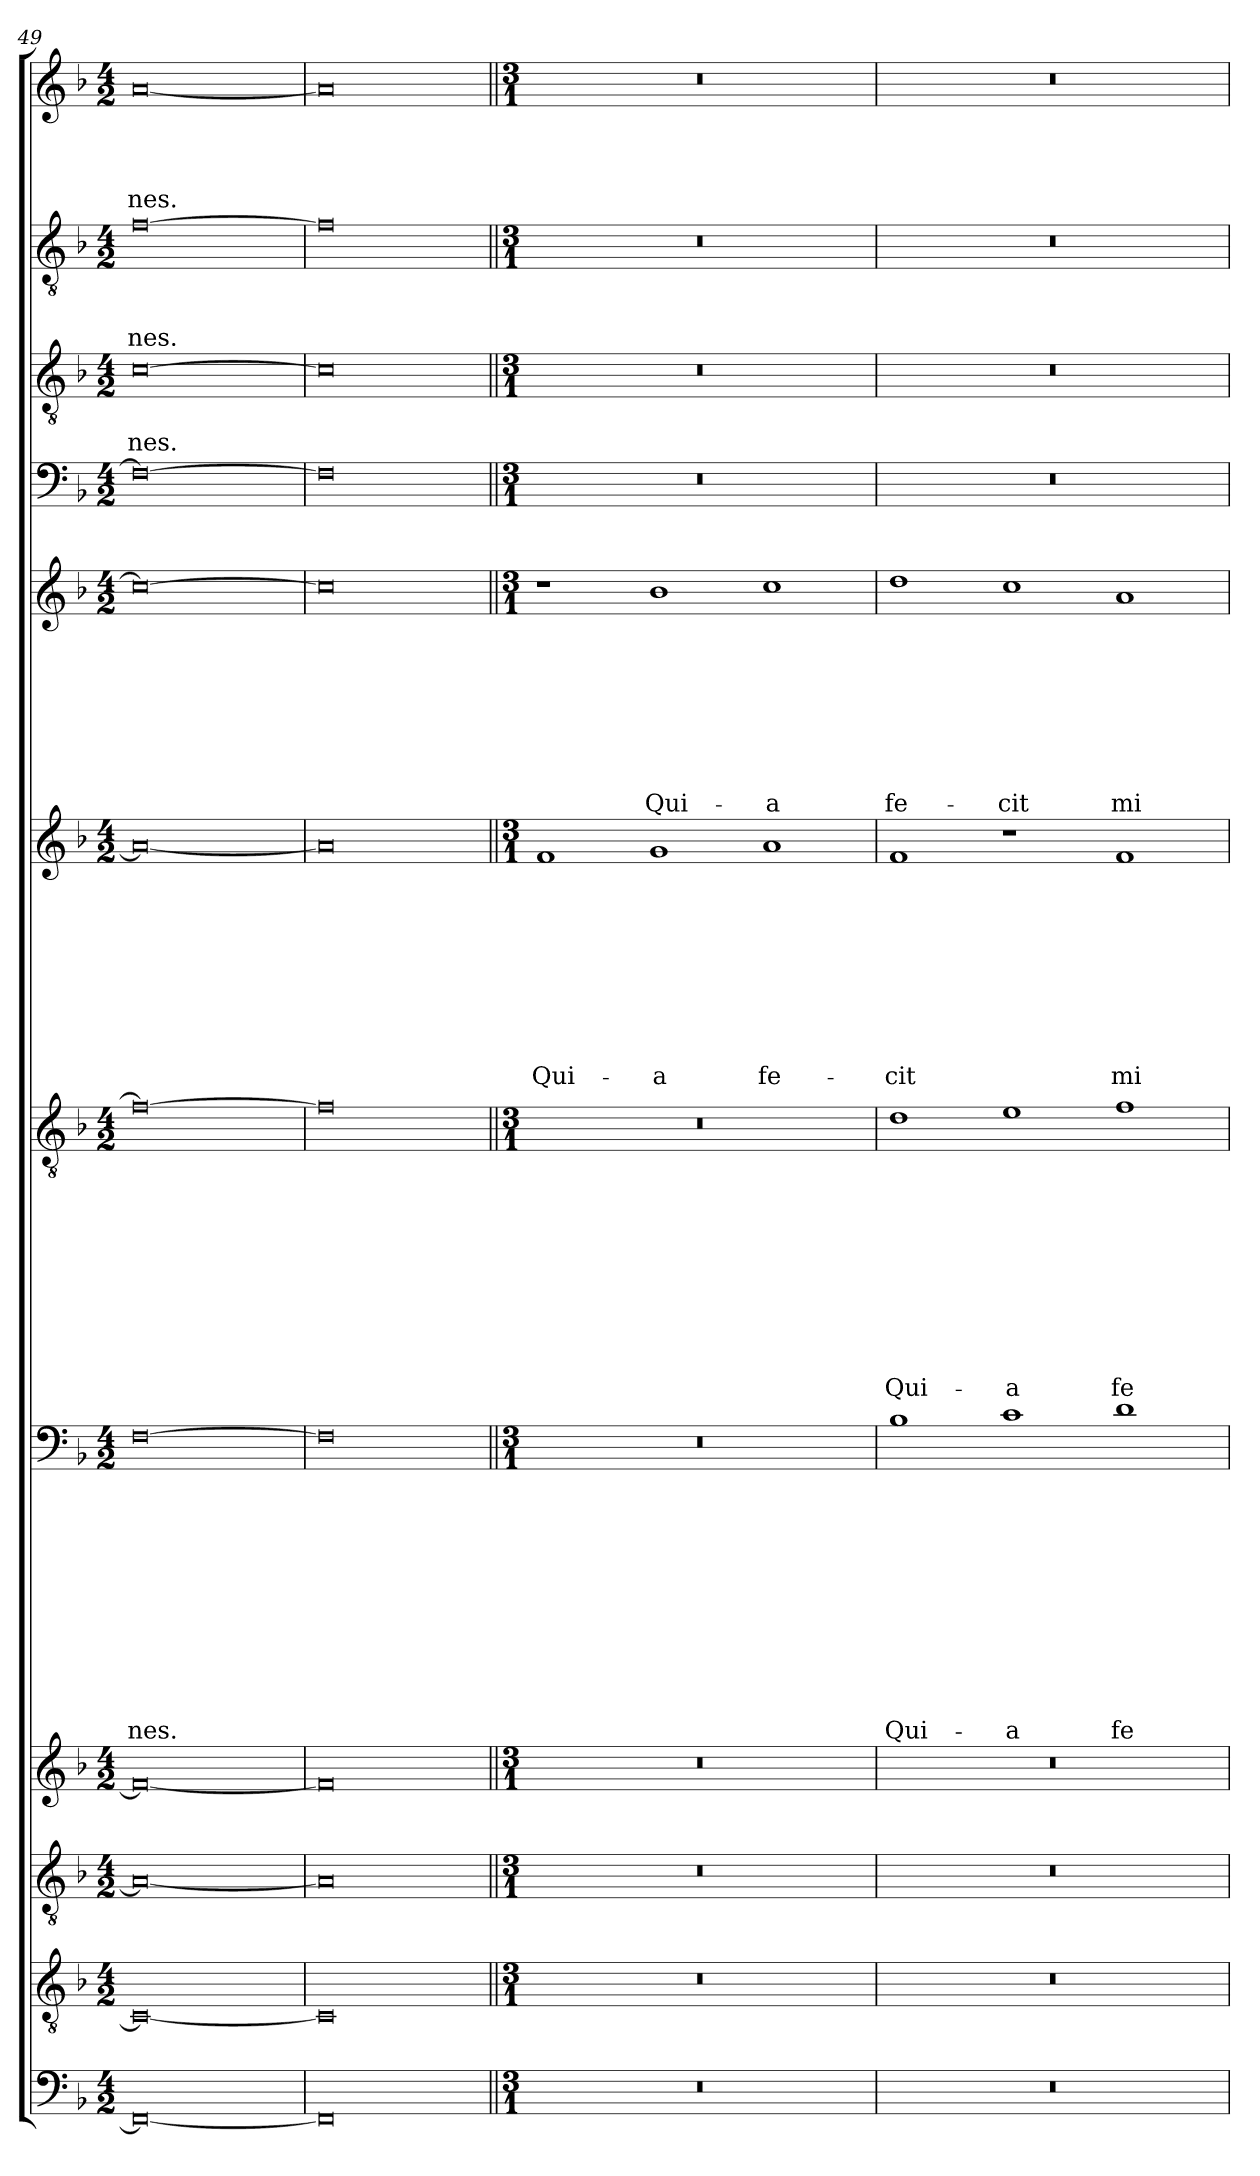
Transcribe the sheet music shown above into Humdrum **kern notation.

**kern	**kern	**kern	**kern	**kern	**text	**text	**text	**text	**text	**text	**text	**text	**text	**text	**text	**kern	**text	**text	**text	**text	**text	**text	**text	**text	**text	**text	**kern	**text	**text	**text	**text	**text	**text	**text	**text	**text	**kern	**text	**text	**text	**text	**text	**text	**text	**text	**kern	**kern	**text	**text	**kern	**text	**text	**text	**kern	**text	**text	**text	**text
*part12	*part11	*part10	*part9	*part8	*part8	*part8	*part8	*part8	*part8	*part8	*part8	*part8	*part8	*part8	*part8	*part7	*part7	*part7	*part7	*part7	*part7	*part7	*part7	*part7	*part7	*part7	*part6	*part6	*part6	*part6	*part6	*part6	*part6	*part6	*part6	*part6	*part5	*part5	*part5	*part5	*part5	*part5	*part5	*part5	*part5	*part4	*part3	*part3	*part3	*part2	*part2	*part2	*part2	*part1	*part1	*part1	*part1	*part1
*staff12	*staff11	*staff10	*staff9	*staff8	*staff8	*staff8	*staff8	*staff8	*staff8	*staff8	*staff8	*staff8	*staff8	*staff8	*staff8	*staff7	*staff7	*staff7	*staff7	*staff7	*staff7	*staff7	*staff7	*staff7	*staff7	*staff7	*staff6	*staff6	*staff6	*staff6	*staff6	*staff6	*staff6	*staff6	*staff6	*staff6	*staff5	*staff5	*staff5	*staff5	*staff5	*staff5	*staff5	*staff5	*staff5	*staff4	*staff3	*staff3	*staff3	*staff2	*staff2	*staff2	*staff2	*staff1	*staff1	*staff1	*staff1	*staff1
*clefF4	*clefGv2	*clefGv2	*clefG2	*clefF4	*	*	*	*	*	*	*	*	*	*	*	*clefGv2	*	*	*	*	*	*	*	*	*	*	*clefG2	*	*	*	*	*	*	*	*	*	*clefG2	*	*	*	*	*	*	*	*	*clefF4	*clefGv2	*	*	*clefGv2	*	*	*	*clefG2	*	*	*	*
*k[b-]	*k[b-]	*k[b-]	*k[b-]	*k[b-]	*	*	*	*	*	*	*	*	*	*	*	*k[b-]	*	*	*	*	*	*	*	*	*	*	*k[b-]	*	*	*	*	*	*	*	*	*	*k[b-]	*	*	*	*	*	*	*	*	*k[b-]	*k[b-]	*	*	*k[b-]	*	*	*	*k[b-]	*	*	*	*
*F:	*F:	*F:	*F:	*F:	*	*	*	*	*	*	*	*	*	*	*	*F:	*	*	*	*	*	*	*	*	*	*	*F:	*	*	*	*	*	*	*	*	*	*F:	*	*	*	*	*	*	*	*	*F:	*F:	*	*	*F:	*	*	*	*F:	*	*	*	*
*M4/2	*M4/2	*M4/2	*M4/2	*M4/2	*	*	*	*	*	*	*	*	*	*	*	*M4/2	*	*	*	*	*	*	*	*	*	*	*M4/2	*	*	*	*	*	*	*	*	*	*M4/2	*	*	*	*	*	*	*	*	*M4/2	*M4/2	*	*	*M4/2	*	*	*	*M4/2	*	*	*	*
=49	=49	=49	=49	=49	=49	=49	=49	=49	=49	=49	=49	=49	=49	=49	=49	=49	=49	=49	=49	=49	=49	=49	=49	=49	=49	=49	=49	=49	=49	=49	=49	=49	=49	=49	=49	=49	=49	=49	=49	=49	=49	=49	=49	=49	=49	=49	=49	=49	=49	=49	=49	=49	=49	=49	=49	=49	=49	=49
!	!	!	!	!	!	!	!	!	!	!	!	!	!	!	!LO:LY:b	!	!	!	!	!	!	!	!	!	!	!	!	!	!	!	!	!	!	!	!	!	!	!	!	!	!	!	!	!	!	!	!	!	!LO:LY:b	!	!	!	!LO:LY:b	!	!	!	!	!LO:LY:b
0FF_	0C_	0A_	0f_	[0F	.	.	.	.	.	.	.	.	.	.	-nes.	0f_	.	.	.	.	.	.	.	.	.	.	0a_	.	.	.	.	.	.	.	.	.	0cc_	.	.	.	.	.	.	.	.	0F_	[0c	.	-nes.	[0f	.	.	-nes.	[0a	.	.	.	-nes.
=50	=50	=50	=50	=50	=50	=50	=50	=50	=50	=50	=50	=50	=50	=50	=50	=50	=50	=50	=50	=50	=50	=50	=50	=50	=50	=50	=50	=50	=50	=50	=50	=50	=50	=50	=50	=50	=50	=50	=50	=50	=50	=50	=50	=50	=50	=50	=50	=50	=50	=50	=50	=50	=50	=50	=50	=50	=50	=50
0FF]	0C]	0A]	0f]	0F]	.	.	.	.	.	.	.	.	.	.	.	0f]	.	.	.	.	.	.	.	.	.	.	0a]	.	.	.	.	.	.	.	.	.	0cc]	.	.	.	.	.	.	.	.	0F]	0c]	.	.	0f]	.	.	.	0a]	.	.	.	.
=51||	=51||	=51||	=51||	=51||	=51||	=51||	=51||	=51||	=51||	=51||	=51||	=51||	=51||	=51||	=51||	=51||	=51||	=51||	=51||	=51||	=51||	=51||	=51||	=51||	=51||	=51||	=51||	=51||	=51||	=51||	=51||	=51||	=51||	=51||	=51||	=51||	=51||	=51||	=51||	=51||	=51||	=51||	=51||	=51||	=51||	=51||	=51||	=51||	=51||	=51||	=51||	=51||	=51||	=51||	=51||	=51||	=51||	=51||
*M3/1	*M3/1	*M3/1	*M3/1	*M3/1	*	*	*	*	*	*	*	*	*	*	*	*M3/1	*	*	*	*	*	*	*	*	*	*	*M3/1	*	*	*	*	*	*	*	*	*	*M3/1	*	*	*	*	*	*	*	*	*M3/1	*M3/1	*	*	*M3/1	*	*	*	*M3/1	*	*	*	*
!	!	!	!	!	!	!	!	!	!	!	!	!	!	!	!	!	!	!	!	!	!	!	!	!	!	!	!	!	!	!	!	!	!	!	!	!LO:LY:b	!	!	!	!	!	!	!	!	!	!	!	!	!	!	!	!	!	!	!	!	!	!
0.r	0.r	0.r	0.r	0.r	.	.	.	.	.	.	.	.	.	.	.	0.r	.	.	.	.	.	.	.	.	.	.	1f	.	.	.	.	.	.	.	.	Qui-	1r	.	.	.	.	.	.	.	.	0.r	0.r	.	.	0.r	.	.	.	0.r	.	.	.	.
!	!	!	!	!	!	!	!	!	!	!	!	!	!	!	!	!	!	!	!	!	!	!	!	!	!	!	!	!	!	!	!	!	!	!	!	!LO:LY:b	!	!	!	!	!	!	!	!	!LO:LY:b	!	!	!	!	!	!	!	!	!	!	!	!	!
.	.	.	.	.	.	.	.	.	.	.	.	.	.	.	.	.	.	.	.	.	.	.	.	.	.	.	1g	.	.	.	.	.	.	.	.	-a	1b-	.	.	.	.	.	.	.	Qui-	.	.	.	.	.	.	.	.	.	.	.	.	.
!	!	!	!	!	!	!	!	!	!	!	!	!	!	!	!	!	!	!	!	!	!	!	!	!	!	!	!	!	!	!	!	!	!	!	!	!LO:LY:b	!	!	!	!	!	!	!	!	!LO:LY:b	!	!	!	!	!	!	!	!	!	!	!	!	!
.	.	.	.	.	.	.	.	.	.	.	.	.	.	.	.	.	.	.	.	.	.	.	.	.	.	.	1a	.	.	.	.	.	.	.	.	fe-	1cc	.	.	.	.	.	.	.	-a	.	.	.	.	.	.	.	.	.	.	.	.	.
=52	=52	=52	=52	=52	=52	=52	=52	=52	=52	=52	=52	=52	=52	=52	=52	=52	=52	=52	=52	=52	=52	=52	=52	=52	=52	=52	=52	=52	=52	=52	=52	=52	=52	=52	=52	=52	=52	=52	=52	=52	=52	=52	=52	=52	=52	=52	=52	=52	=52	=52	=52	=52	=52	=52	=52	=52	=52	=52
!	!	!	!	!	!	!	!	!	!	!	!	!	!	!	!LO:LY:b	!	!	!	!	!	!	!	!	!	!	!LO:LY:b	!	!	!	!	!	!	!	!	!	!LO:LY:b	!	!	!	!	!	!	!	!	!LO:LY:b	!	!	!	!	!	!	!	!	!	!	!	!	!
0.r	0.r	0.r	0.r	1B-	.	.	.	.	.	.	.	.	.	.	Qui-	1d	.	.	.	.	.	.	.	.	.	Qui-	1f	.	.	.	.	.	.	.	.	-cit	1dd	.	.	.	.	.	.	.	fe-	0.r	0.r	.	.	0.r	.	.	.	0.r	.	.	.	.
!	!	!	!	!	!	!	!	!	!	!	!	!	!	!	!LO:LY:b	!	!	!	!	!	!	!	!	!	!	!LO:LY:b	!	!	!	!	!	!	!	!	!	!	!	!	!	!	!	!	!	!	!LO:LY:b	!	!	!	!	!	!	!	!	!	!	!	!	!
.	.	.	.	1c	.	.	.	.	.	.	.	.	.	.	-a	1e	.	.	.	.	.	.	.	.	.	-a	1r	.	.	.	.	.	.	.	.	.	1cc	.	.	.	.	.	.	.	-cit	.	.	.	.	.	.	.	.	.	.	.	.	.
!	!	!	!	!	!	!	!	!	!	!	!	!	!	!	!LO:LY:b	!	!	!	!	!	!	!	!	!	!	!LO:LY:b	!	!	!	!	!	!	!	!	!	!LO:LY:b	!	!	!	!	!	!	!	!	!LO:LY:b	!	!	!	!	!	!	!	!	!	!	!	!	!
.	.	.	.	1d	.	.	.	.	.	.	.	.	.	.	fe-	1f	.	.	.	.	.	.	.	.	.	fe-	1f	.	.	.	.	.	.	.	.	mi-	1a	.	.	.	.	.	.	.	mi-	.	.	.	.	.	.	.	.	.	.	.	.	.
=	=	=	=	=	=	=	=	=	=	=	=	=	=	=	=	=	=	=	=	=	=	=	=	=	=	=	=	=	=	=	=	=	=	=	=	=	=	=	=	=	=	=	=	=	=	=	=	=	=	=	=	=	=	=	=	=	=	=
*-	*-	*-	*-	*-	*-	*-	*-	*-	*-	*-	*-	*-	*-	*-	*-	*-	*-	*-	*-	*-	*-	*-	*-	*-	*-	*-	*-	*-	*-	*-	*-	*-	*-	*-	*-	*-	*-	*-	*-	*-	*-	*-	*-	*-	*-	*-	*-	*-	*-	*-	*-	*-	*-	*-	*-	*-	*-	*-
